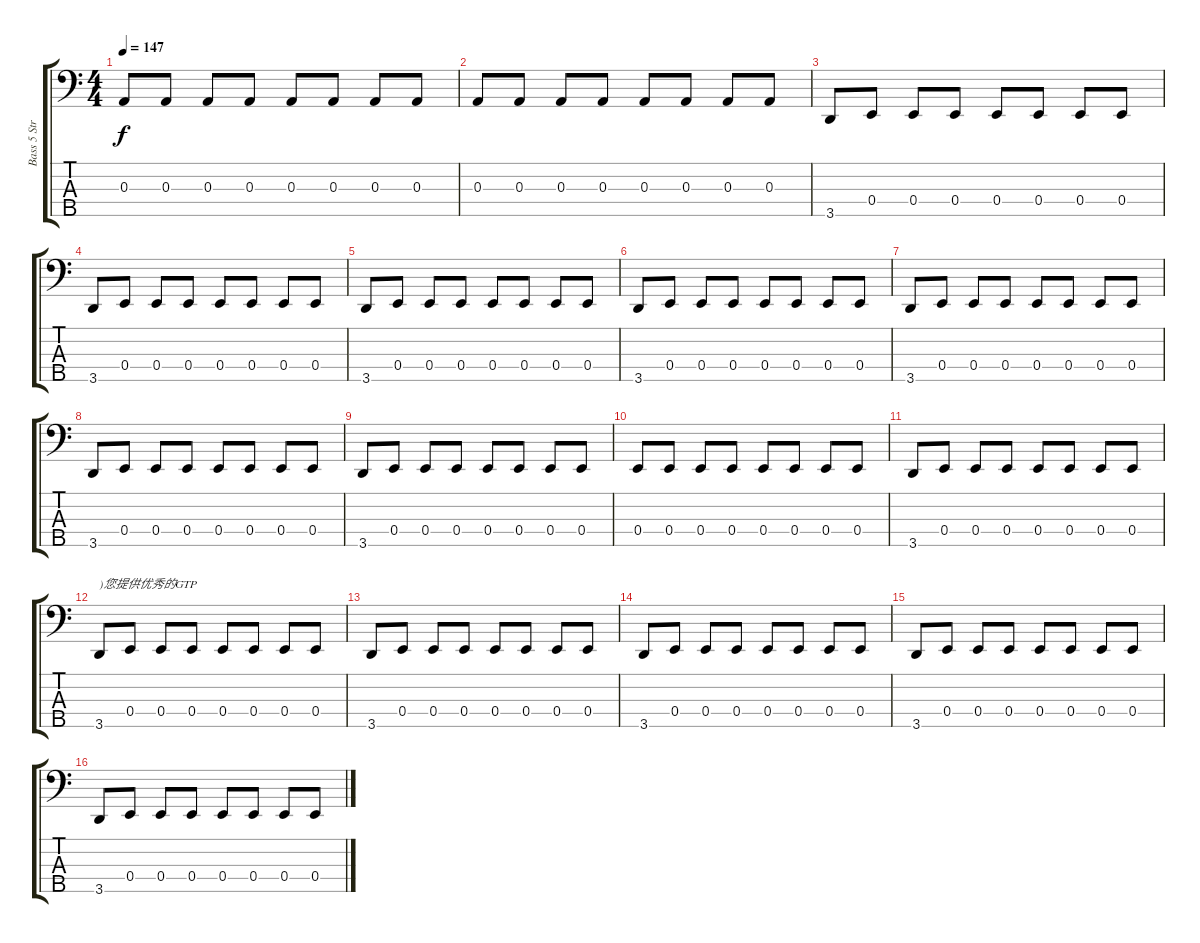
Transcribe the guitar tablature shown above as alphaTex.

\track ("Bass 5 Strings" "Bass 5 Str") {instrument electricbassfinger}
\staff {score tabs}
\tuning (G2 D2 A1 E1 B0) {hide}
\ts (4 4)
\tempo 147
\clef f4
\ks c
0.3.8{dy f} 0.3.8 0.3.8 0.3.8 0.3.8 0.3.8 0.3.8 0.3.8 |
0.3.8 0.3.8 0.3.8 0.3.8 0.3.8 0.3.8 0.3.8 0.3.8 |
3.5.8 0.4.8 0.4.8 0.4.8 0.4.8 0.4.8 0.4.8 0.4.8 |
3.5.8 0.4.8 0.4.8 0.4.8 0.4.8 0.4.8 0.4.8 0.4.8 |
3.5.8 0.4.8 0.4.8 0.4.8 0.4.8 0.4.8 0.4.8 0.4.8 |
3.5.8 0.4.8 0.4.8 0.4.8 0.4.8 0.4.8 0.4.8 0.4.8 |
3.5.8 0.4.8 0.4.8 0.4.8 0.4.8 0.4.8 0.4.8 0.4.8 |
3.5.8 0.4.8 0.4.8 0.4.8 0.4.8 0.4.8 0.4.8 0.4.8 |
3.5.8 0.4.8 0.4.8 0.4.8 0.4.8 0.4.8 0.4.8 0.4.8 |
0.4.8 0.4.8 0.4.8 0.4.8 0.4.8 0.4.8 0.4.8 0.4.8 |
3.5.8 0.4.8 0.4.8 0.4.8 0.4.8 0.4.8 0.4.8 0.4.8 |
3.5.8{txt ")您提供优秀的GTP"} 0.4.8 0.4.8 0.4.8 0.4.8 0.4.8 0.4.8 0.4.8 |
3.5.8 0.4.8 0.4.8 0.4.8 0.4.8 0.4.8 0.4.8 0.4.8 |
3.5.8 0.4.8 0.4.8 0.4.8 0.4.8 0.4.8 0.4.8 0.4.8 |
3.5.8 0.4.8 0.4.8 0.4.8 0.4.8 0.4.8 0.4.8 0.4.8 |
3.5.8 0.4.8 0.4.8 0.4.8 0.4.8 0.4.8 0.4.8 0.4.8
